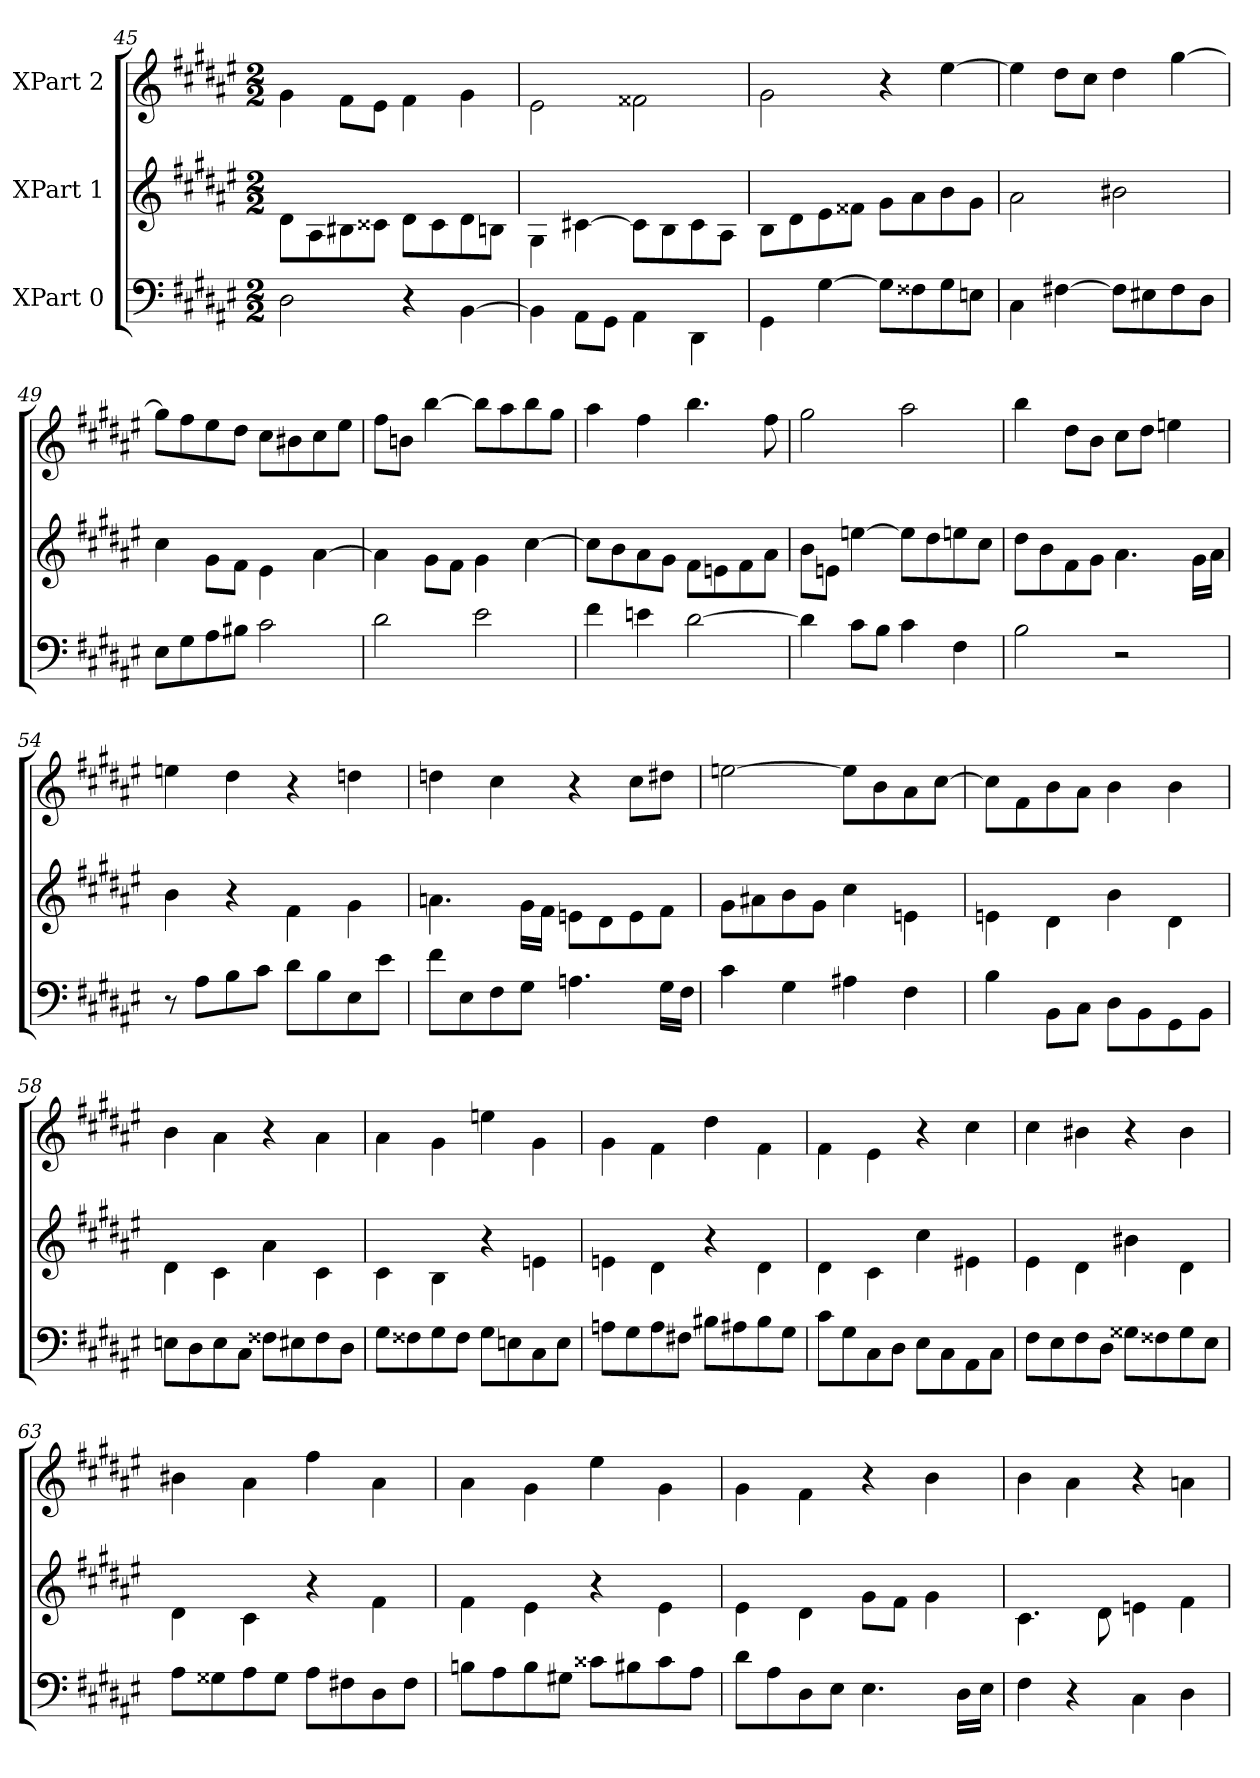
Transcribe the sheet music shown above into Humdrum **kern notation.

**kern	**kern	**kern
*part3	*part2	*part1
*staff3	*staff2	*staff1
*I"XPart 0	*I"XPart 1	*I"XPart 2
*clefF4	*clefG2	*clefG2
*k[f#c#g#d#a#e#]	*k[f#c#g#d#a#e#]	*k[f#c#g#d#a#e#]
*M2/2	*M2/2	*M2/2
=45	=45	=45
2D#\	8d#\L	4g#\
.	8A#\	.
.	8B#X\	8f#\L
.	8c##X\J	8e#\J
4r	8d#\L	4f#\
.	8c##\	.
[4BB\	8d#\	4g#\
.	8Bn\J	.
=46	=46	=46
4BB\]	4G#\	2e#\
8AA#\L	[4c#X\	.
8GG#\J	.	.
4AA#\	8c#\L]	2f##X\
.	8B\	.
4DD#\	8c#\	.
.	8A#\J	.
=47	=47	=47
4GG#\	8B\L	2g#\
.	8d#\	.
[4G#\	8e#\	.
.	8f##X\J	.
8G#\L]	8g#\L	4r
8F##X\	8a#\	.
8G#\	8b\	[4ee#\
8En\J	8g#\J	.
=48	=48	=48
4C#\	2a#\	4ee#\]
[4F#X\	.	8dd#\L
.	.	8cc#\J
8F#\L]	2b#X\	4dd#\
8E#X\	.	.
8F#\	.	[4gg#\
8D#\J	.	.
=49	=49	=49
8E#\L	4cc#\	8gg#\L]
8G#\	.	8ff#\
8A#\	8g#\L	8ee#\
8B#X\J	8f#\J	8dd#\J
2c#\	4e#\	8cc#\L
.	.	8b#X\
.	[4a#\	8cc#\
.	.	8ee#\J
=50	=50	=50
2d#\	4a#\]	8ff#\L
.	.	8bn\J
.	8g#\L	[4bb\
.	8f#\J	.
2e#\	4g#\	8bb\L]
.	.	8aa#\
.	[4cc#\	8bb\
.	.	8gg#\J
=51	=51	=51
4f#\	8cc#\L]	4aa#\
.	8b\	.
4en\	8a#\	4ff#\
.	8g#\J	.
[2d#\	8f#\L	4.bb\
.	8en\	.
.	8f#\	.
.	8a#\J	8ff#\
=52	=52	=52
4d#\]	8b\L	2gg#\
.	8en\J	.
8c#\L	[4een\	.
8B\J	.	.
4c#\	8ee\L]	2aa#\
.	8dd#\	.
4F#\	8een\	.
.	8cc#\J	.
=53	=53	=53
2B\	8dd#\L	4bb\
.	8b\	.
.	8f#\	8dd#\L
.	8g#\J	8b\J
2r	4.a#\	8cc#\L
.	.	8dd#\J
.	.	4een\
.	16g#\L	.
.	16a#\J	.
=54	=54	=54
8r	4b\	4een\
8A#\L	.	.
8B\	4r	4dd#\
8c#\J	.	.
8d#\L	4f#\	4r
8B\	.	.
8E#\	4g#\	4ddn\
8e#\J	.	.
=55	=55	=55
8f#\L	4.an\	4ddn\
8E#\	.	.
8F#\	.	4cc#\
8G#\J	16g#\L	.
.	16f#\J	.
4.An\	8en\L	4r
.	8d#\	.
.	8e\	8cc#\L
16G#\L	8f#\J	8dd#X\J
16F#\J	.	.
=56	=56	=56
4c#\	8g#\L	[2een\
.	8a#X\	.
4G#\	8b\	.
.	8g#\J	.
4A#X\	4cc#\	8ee\L]
.	.	8b\
4F#\	4en\	8a#\
.	.	[8cc#\J
=57	=57	=57
4B\	4en\	8cc#\L]
.	.	8f#\
8BB\L	4d#\	8b\
8C#\J	.	8a#\J
8D#\L	4b\	4b\
8BB\	.	.
8GG#\	4d#\	4b\
8BB\J	.	.
=58	=58	=58
8En\L	4d#\	4b\
8D#\	.	.
8E\	4c#\	4a#\
8C#\J	.	.
8F##X\L	4a#\	4r
8E#X\	.	.
8F##\	4c#\	4a#\
8D#\J	.	.
=59	=59	=59
8G#\L	4c#\	4a#\
8F##X\	.	.
8G#\	4B\	4g#\
8F##\J	.	.
8G#\L	4r	4een\
8En\	.	.
8C#\	4en\	4g#\
8E\J	.	.
=60	=60	=60
8An\L	4en\	4g#\
8G#\	.	.
8A\	4d#\	4f#\
8F#X\J	.	.
8B#X\L	4r	4dd#\
8A#X\	.	.
8B#\	4d#\	4f#\
8G#\J	.	.
=61	=61	=61
8c#\L	4d#\	4f#\
8G#\	.	.
8C#\	4c#\	4e#\
8D#\J	.	.
8E#\L	4cc#\	4r
8C#\	.	.
8AA#\	4e#X\	4cc#\
8C#\J	.	.
=62	=62	=62
8F#\L	4e#\	4cc#\
8E#\	.	.
8F#\	4d#\	4b#X\
8D#\J	.	.
8G##X\L	4b#X\	4r
8F##X\	.	.
8G##\	4d#\	4b#\
8E#\J	.	.
=63	=63	=63
8A#\L	4d#\	4b#X\
8G##X\	.	.
8A#\	4c#\	4a#\
8G##\J	.	.
8A#\L	4r	4ff#\
8F#X\	.	.
8D#\	4f#\	4a#\
8F#\J	.	.
=64	=64	=64
8Bn\L	4f#\	4a#\
8A#\	.	.
8B\	4e#\	4g#\
8G#X\J	.	.
8c##X\L	4r	4ee#\
8B#X\	.	.
8c##\	4e#\	4g#\
8A#\J	.	.
=65	=65	=65
8d#\L	4e#\	4g#\
8A#\	.	.
8D#\	4d#\	4f#\
8E#\J	.	.
4.E#\	8g#\L	4r
.	8f#\J	.
.	4g#\	4b\
16D#\L	.	.
16E#\J	.	.
=66	=66	=66
4F#\	4.c#\	4b\
4r	.	4a#\
.	8d#\	.
4C#\	4en\	4r
4D#\	4f#\	4an\
=	=	=
*-	*-	*-
